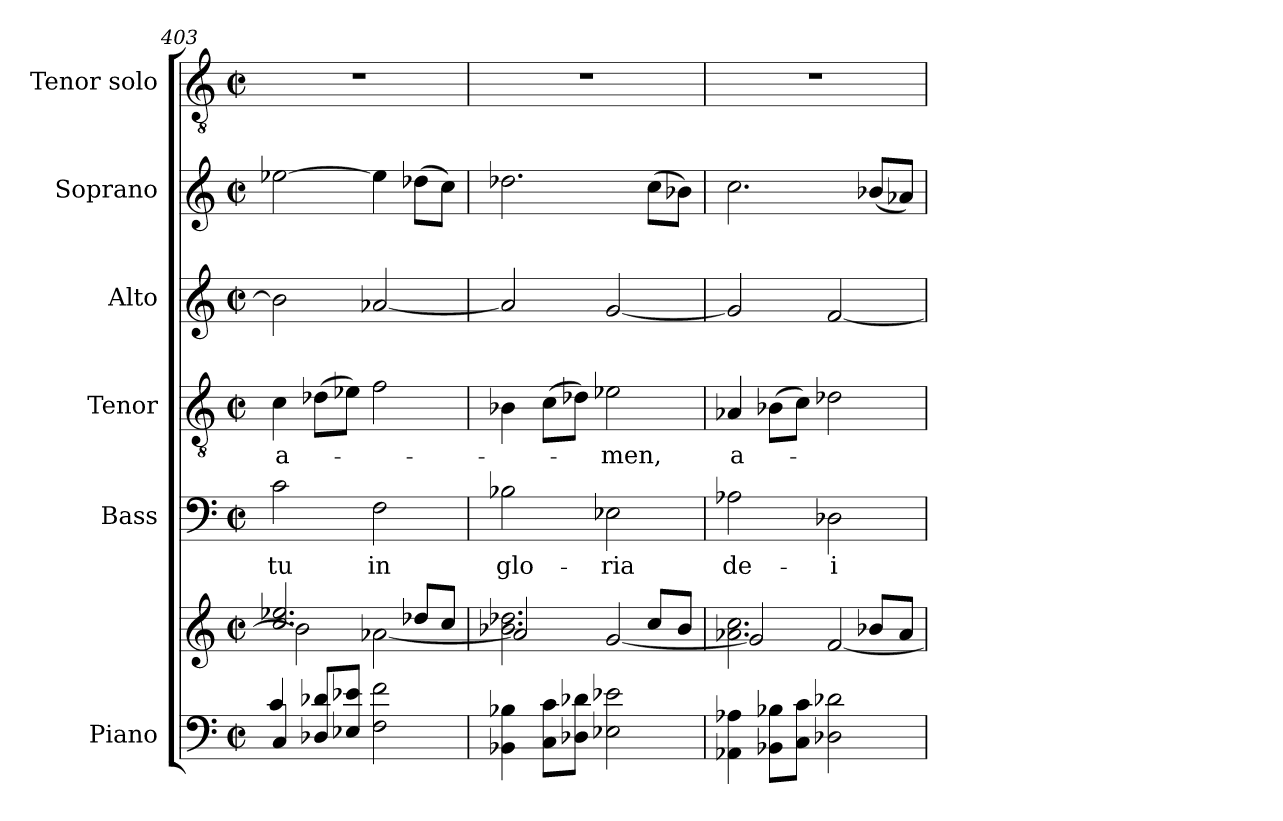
**kern	**kern	**kern	**text	**kern	**text	**kern	**kern	**kern
*part6	*part6	*part5	*part5	*part4	*part4	*part3	*part2	*part1
*staff7	*staff6	*staff5	*staff5	*staff4	*staff4	*staff3	*staff2	*staff1
*I"Piano	*	*I"Bass	*	*I"Tenor	*	*I"Alto	*I"Soprano	*I"Tenor solo
*I'Pno.	*	*I'B.	*	*I'T.	*	*I'A.	*I'S.	*I'T.s
!!LO:LB:g=z
*clefF4	*clefG2	*clefF4	*	*clefGv2	*	*clefG2	*clefG2	*clefGv2
*k[]	*k[]	*k[]	*	*k[]	*	*k[]	*k[]	*k[]
*M2/2	*M2/2	*M2/2	*	*M2/2	*	*M2/2	*M2/2	*M2/2
*met(c|)	*met(c|)	*met(c|)	*	*met(c|)	*	*met(c|)	*met(c|)	*met(c|)
=403	=403	=403	=403	=403	=403	=403	=403	=403
*^	*^	*	*	*	*	*	*	*
!	!	!	!	!	!LO:LY:b	!	!LO:LY:b	!	!	!
4C/	4c/	2.cc/ 2.ee-X/	2b-\]	2c\	-tu	4c\	a-	2b-\]	[2ee-X\	1r
8D-X/ 8d-X/L	2.ryy	.	.	.	.	(>8d-X\L	.	.	.	.
8E-X/ 8e-X/J	.	.	.	.	.	8e-X\J)	.	.	.	.
!	!	!	!	!	!LO:LY:b	!	!	!	!	!
2F\ 2f\	.	.	[2a-X\	2F\	in	2f\	.	[2a-X/	4ee-\]	.
.	.	8dd-X/L	.	.	.	.	.	.	(>8dd-X\L	.
.	.	8cc/J	.	.	.	.	.	.	8cc\J)	.
*v	*v	*	*	*	*	*	*	*	*	*
=404	=404	=404	=404	=404	=404	=404	=404	=404	=404
!	!	!	!	!LO:LY:b	!	!	!	!	!
4BB-X\ 4B-X\	2.b-X\ 2.dd-X\	2a-/]	2B-X\	glo-	4B-X\	.	2a-/]	2.dd-X\	1r
8C\ 8c\L	.	.	.	.	(>8c\L	.	.	.	.
8D-X\ 8d-X\J	.	.	.	.	8d-X\J)	.	.	.	.
!	!	!	!	!LO:LY:b	!	!LO:LY:b	!	!	!
2E-X\ 2e-X\	.	[2g/	2E-X\	-ria	2e-X\	-men,	[2g/	.	.
.	8cc/L	.	.	.	.	.	.	(>8cc\L	.
.	8b-/J	.	.	.	.	.	.	8b-X\J)	.
=405	=405	=405	=405	=405	=405	=405	=405	=405	=405
!	!	!	!	!LO:LY:b	!	!LO:LY:b	!	!	!
4AA-X\ 4A-X\	2.a-X\ 2.cc\	2g/]	2A-X\	de-	4A-X/	a-	2g/]	2.cc\	1r
8BB-X\ 8B-X\L	.	.	.	.	(>8B-X\L	.	.	.	.
8C\ 8c\J	.	.	.	.	8c\J)	.	.	.	.
!	!	!	!	!LO:LY:b	!	!	!	!	!
2D-X\ 2d-X\	.	[2f/	2D-X\	-i	2d-X\	.	[2f/	.	.
.	8b-X/L	.	.	.	.	.	.	(<8b-X/L	.
.	8a-/J	.	.	.	.	.	.	8a-X/J)	.
*	*v	*v	*	*	*	*	*	*	*
=	=	=	=	=	=	=	=	=
*-	*-	*-	*-	*-	*-	*-	*-	*-
